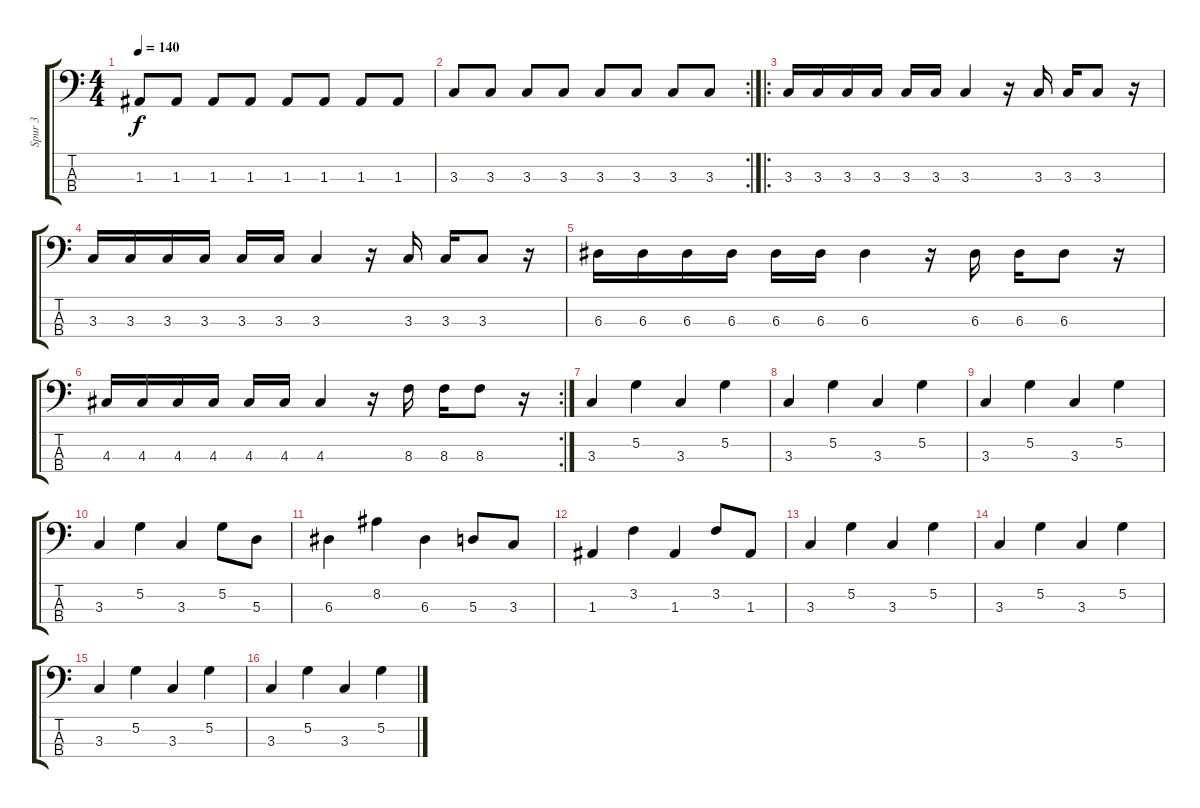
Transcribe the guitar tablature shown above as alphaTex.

\track ("Spur 3" "Spur 3") {instrument electricbasspick}
\staff {score tabs}
\tuning (G2 D2 A1 E1) {hide}
\ts (4 4)
\tempo 140
\clef f4
\ks c
1.3.8{dy f} 1.3.8 1.3.8 1.3.8 1.3.8 1.3.8 1.3.8 1.3.8 |
\rc 2
3.3.8 3.3.8 3.3.8 3.3.8 3.3.8 3.3.8 3.3.8 3.3.8 |
\ro
3.3.16 3.3.16 3.3.16 3.3.16 3.3.16 3.3.16 3.3.4 r.16 3.3.16 3.3.16 3.3.8 r.16 |
3.3.16 3.3.16 3.3.16 3.3.16 3.3.16 3.3.16 3.3.4 r.16 3.3.16 3.3.16 3.3.8 r.16 |
6.3.16 6.3.16 6.3.16 6.3.16 6.3.16 6.3.16 6.3.4 r.16 6.3.16 6.3.16 6.3.8 r.16 |
\rc 2
4.3.16 4.3.16 4.3.16 4.3.16 4.3.16 4.3.16 4.3.4 r.16 8.3.16 8.3.16 8.3.8 r.16 |
3.3.4 5.2.4 3.3.4 5.2.4 |
3.3.4 5.2.4 3.3.4 5.2.4 |
3.3.4 5.2.4 3.3.4 5.2.4 |
3.3.4 5.2.4 3.3.4 5.2.8 5.3.8 |
6.3.4 8.2.4 6.3.4 5.3.8 3.3.8 |
1.3.4 3.2.4 1.3.4 3.2.8 1.3.8 |
3.3.4 5.2.4 3.3.4 5.2.4 |
3.3.4 5.2.4 3.3.4 5.2.4 |
3.3.4 5.2.4 3.3.4 5.2.4 |
3.3.4 5.2.4 3.3.4 5.2.4
